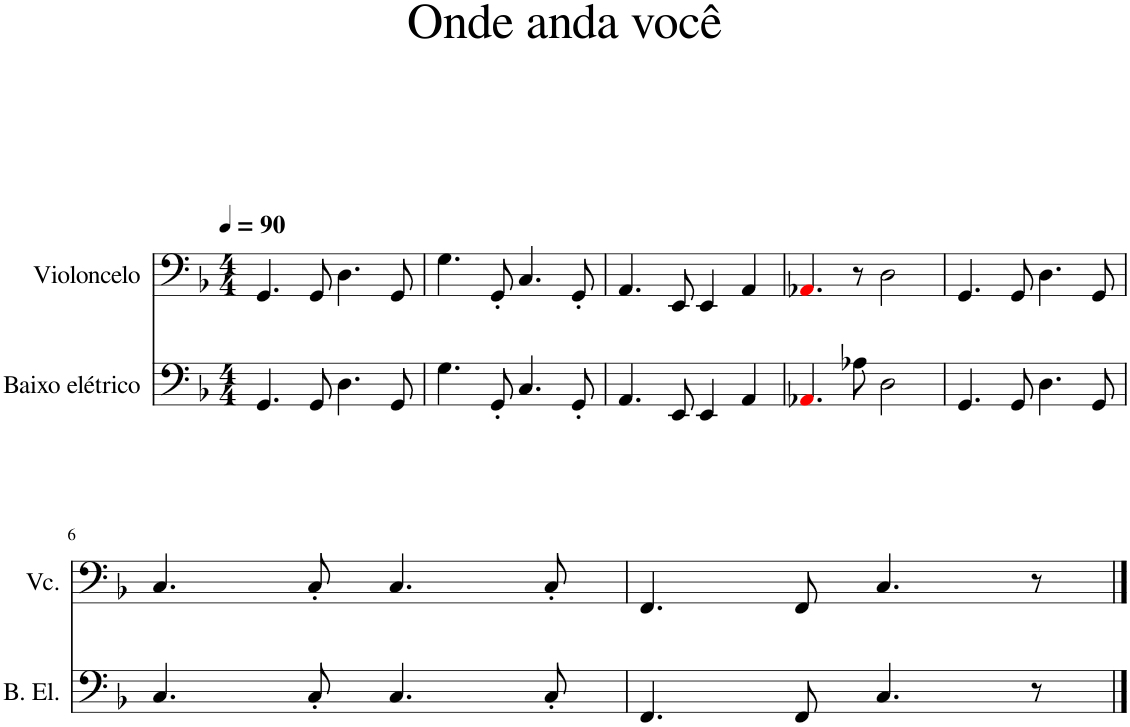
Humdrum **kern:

**kern	**kern
*part2	*part1
*staff2	*staff1
*I"Baixo elétrico	*I"Violoncelo
*I'B. El.	*I'Vc.
*clefF4	*clefF4
*Trd7c12	*
*k[b-]	*k[b-]
*M4/4	*M4/4
*MM90	*MM90
=1	=1
4.GG/	4.GG/
8GG/	8GG/
4.D\	4.D\
8GG/	8GG/
=2	=2
4.G\	4.G\
8GG'/	8GG'/
4.C/	4.C/
8GG'/	8GG'/
=3	=3
4.AA/	4.AA/
8EE/	8EE/
4EE/	4EE/
4AA/	4AA/
=4	=4
4.AA-Xi/	4.AA-Xi/
8A-X\	8r
2D\	2D\
=5	=5
4.GG/	4.GG/
8GG/	8GG/
4.D\	4.D\
8GG/	8GG/
!!LO:LB:g=z
=6	=6
4.C/	4.C/
8C'/	8C'/
4.C/	4.C/
8C'/	8C'/
=7	=7
4.FF/	4.FF/
8FF/	8FF/
4.C/	4.C/
8r	8r
==	==
*-	*-
